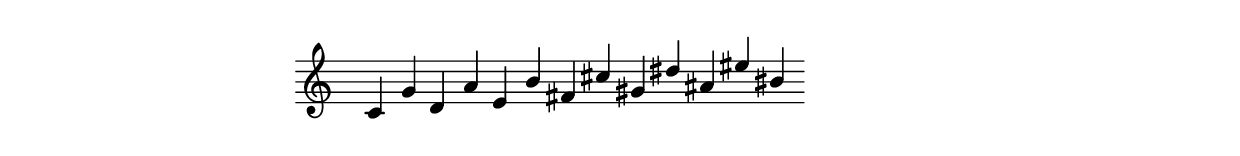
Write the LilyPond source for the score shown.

\paper {
  indent = 0\mm
  line-width = 110\mm
  oddHeaderMarkup = ""
  evenHeaderMarkup = ""
  oddFooterMarkup = ""
  evenFooterMarkup = ""
}

\score {
  \relative a {
    \time 13/4
    \stemUp c g' d a' e b' fis cis' gis dis' ais eis' bis
  } 

  \layout { 
    \context { 
      \Staff 
      \override TimeSignature #'stencil = #point-stencil
      \override BarLine #'transparent = ##t
    } 
  } 
}
